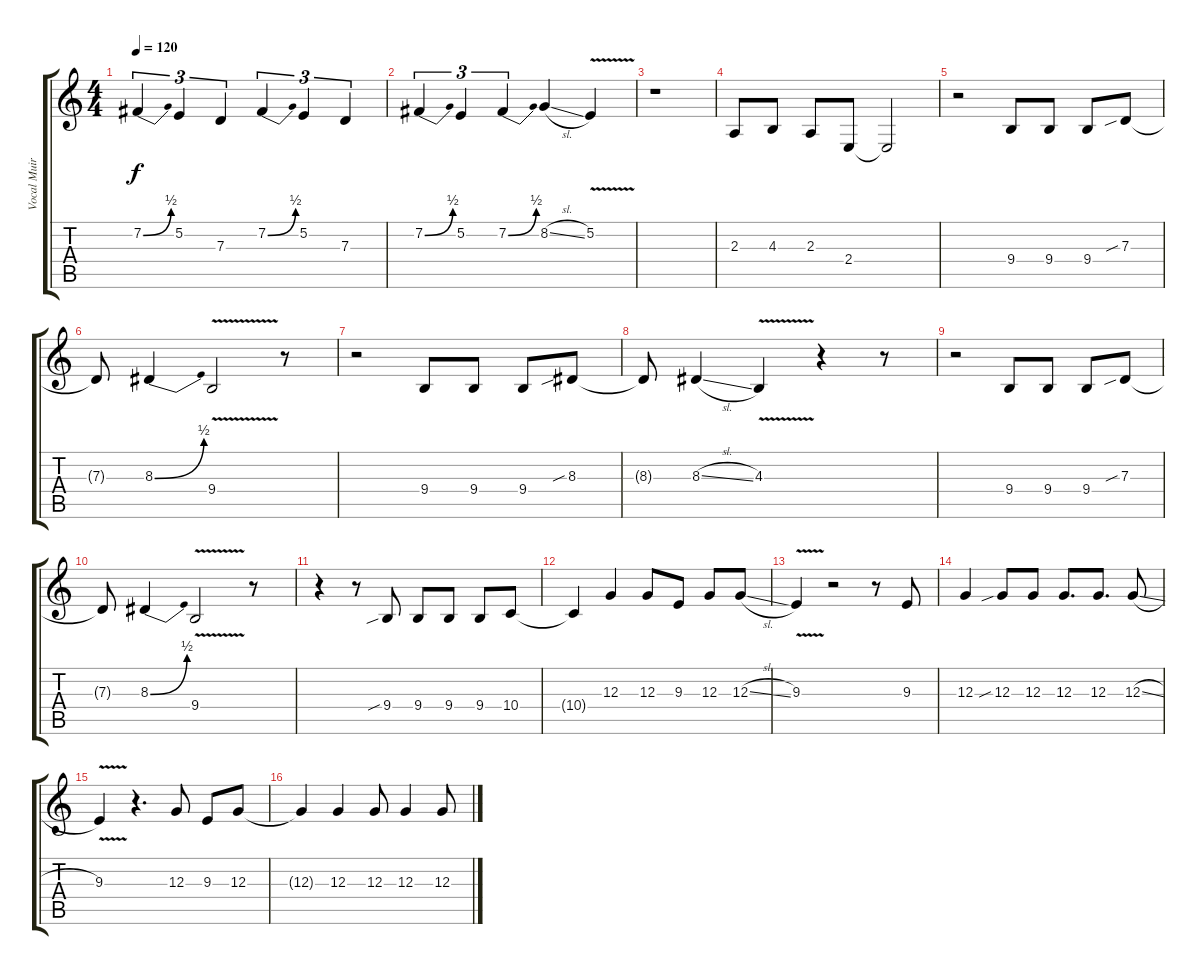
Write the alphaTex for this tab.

\track ("Vocal Muir low" "Vocal Muir") {instrument lead6voice}
\staff {score tabs}
\tuning (E4 B3 G3 D3 A2 E2) {hide}
\ts (4 4)
\tempo 120
\clef g2
\ks c
7.2{be (bend 0 0 60 2)}.4{tu (3 2) dy f} 5.2.4{tu (3 2)} 7.3.4{tu (3 2)} 7.2{be (bend 0 0 60 2)}.4{tu (3 2)} 5.2.4{tu (3 2)} 7.3.4{tu (3 2)} |
7.2{be (bend 0 0 60 2)}.4{tu (3 2)} 5.2.4{tu (3 2)} 7.2{be (bend 0 0 60 2)}.4{tu (3 2)} 8.2{sl}.4 5.2{v}.4 |
r.1 |
2.3.8 4.3.8 2.3.8 2.4.8 2.4{t}.2 |
r.2 9.4.8 9.4.8 9.4.8 7.3{sib}.8 |
7.3{t}.8 8.3{be (bend 0 0 60 2)}.4 9.4{v}.2 r.8 |
r.2 9.4.8 9.4.8 9.4.8 8.3{sib}.8 |
8.3{t}.8 8.3{sl}.4 4.3{v}.4 r.4 r.8 |
r.2 9.4.8 9.4.8 9.4.8 7.3{sib}.8 |
7.3{t}.8 8.3{be (bend 0 0 60 2)}.4 9.4{v}.2 r.8 |
r.4 r.8 9.4{sib}.8 9.4.8 9.4.8 9.4.8 10.4.8 |
10.4{t}.4 12.3.4 12.3.8 9.3.8 12.3.8 12.3{sl}.8 |
9.3{v}.4 r.2 r.8 9.3.8 |
12.3.4 12.3{sib}.8 12.3.8 12.3.8{d} 12.3.8{d} 12.3{sl}.8 |
9.3{v}.4 r.4{d} 12.3.8 9.3.8 12.3.8 |
12.3{t}.4 12.3.4 12.3.8 12.3.4 12.3{sl}.8
